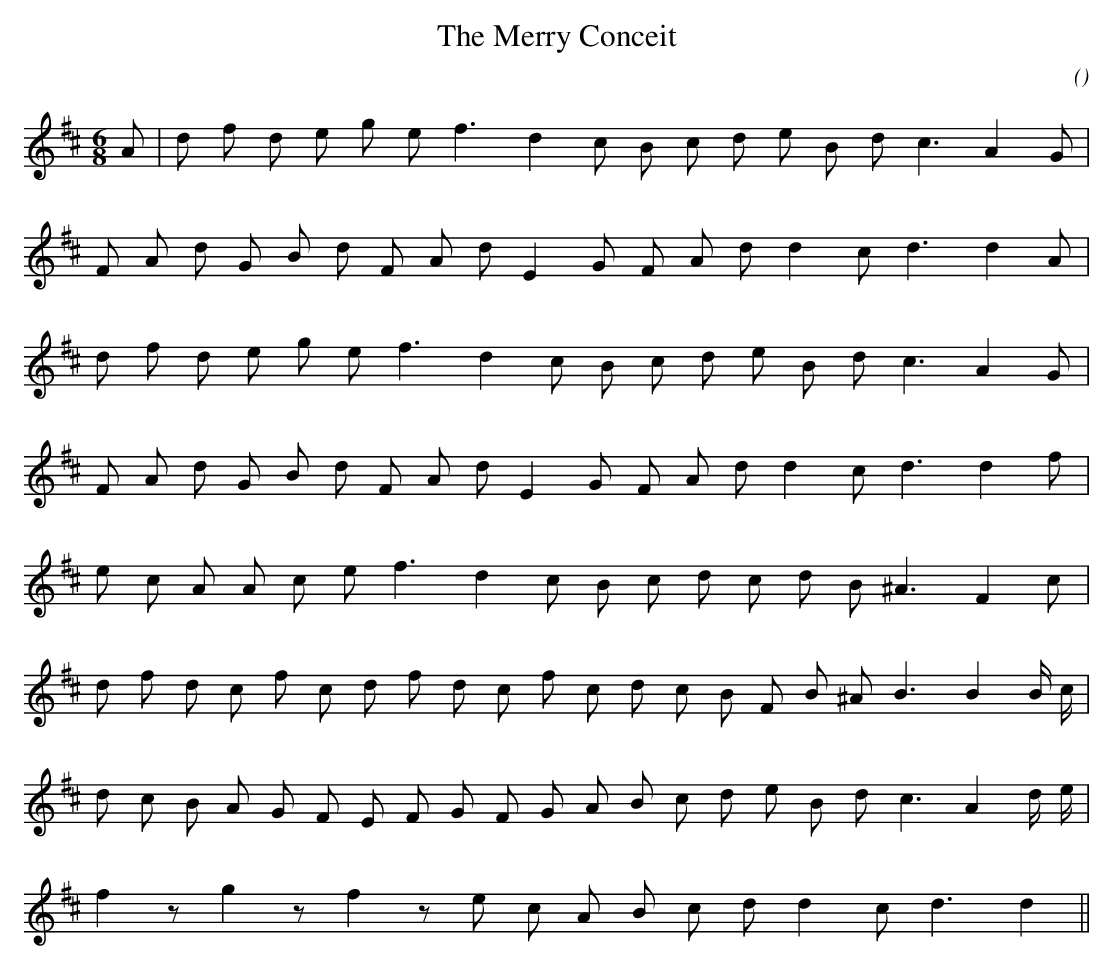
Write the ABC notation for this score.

X:1
T: The Merry Conceit
C:
O:
M:6/8
K:D
K:D
M:6/8
L:1/16
A2 |d2 f2 d2 e2 g2 e2 f6 d4 c2 B2 c2 d2 e2 B2 d2 c6 A4 G2 |
F2 A2 d2 G2 B2 d2 F2 A2 d2 E4 G2 F2 A2 d2 d4 c2 d6d4 A2 |
d2 f2 d2 e2 g2 e2 f6 d4 c2 B2 c2 d2 e2 B2 d2 c6 A4 G2 |
F2 A2 d2 G2 B2 d2 F2 A2 d2 E4 G2 F2 A2 d2 d4 c2 d6d4 f2 |
e2 c2 A2 A2 c2 e2 f6 d4 c2 B2 c2 d2 c2 d2 B2 ^A6 F4 c2 |
d2 f2 d2 c2 f2 c2 d2 f2 d2 c2 f2 c2 d2 c2 B2 F2 B2 ^A2 B6B4 B c |
d2 c2 B2 A2 G2 F2 E2 F2 G2 F2 G2 A2 B2 c2 d2 e2 B2 d2 c6 A4 d e |
f4 z2 g4 z2 f4 z2 e2 c2 A2 B2 c2 d2 d4 c2 d6d4 ||
